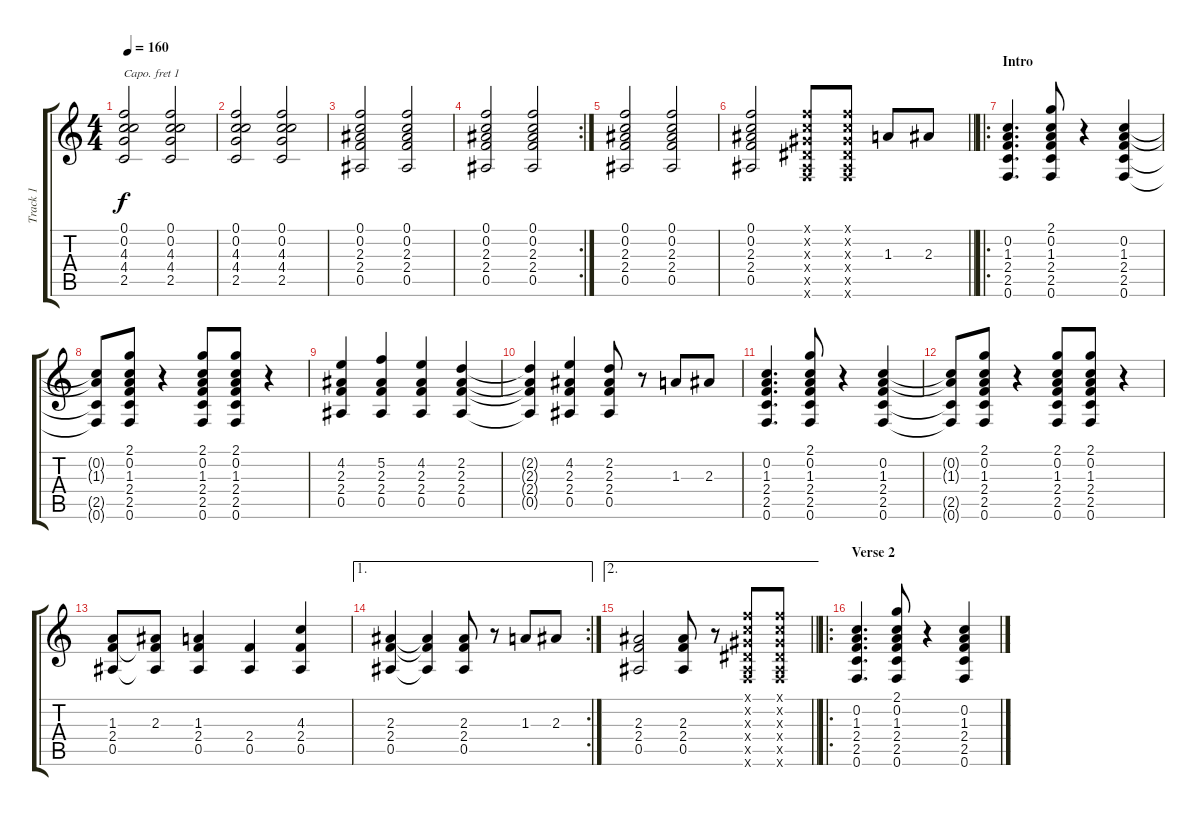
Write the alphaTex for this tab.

\track ("Track 1" "Track 1") {instrument acousticguitarsteel}
\staff {score tabs}
\capo 1
\tuning (E4 B3 G3 D3 A2 E2) {hide}
\ts (4 4)
\tempo 160
\clef g2
\ks c
(0.1 0.2 4.3 4.4 2.5).2{dy f} (0.1 0.2 4.3 4.4 2.5).2 |
(0.1 0.2 4.3 4.4 2.5).2 (0.1 0.2 4.3 4.4 2.5).2 |
(0.1 0.2 2.3 2.4 0.5).2 (0.1 0.2 2.3 2.4 0.5).2 |
\rc 2
(0.1 0.2 2.3 2.4 0.5).2 (0.1 0.2 2.3 2.4 0.5).2 |
(0.1 0.2 2.3 2.4 0.5).2 (0.1 0.2 2.3 2.4 0.5).2 |
\barLineRight lightlight
(0.1 0.2 2.3 2.4 0.5).2 (0.1{x} 0.2{x} 0.3{x} 0.4{x} 0.5{x} 0.6{x}).8 (0.1{x} 0.2{x} 0.3{x} 0.4{x} 0.5{x} 0.6{x}).8 1.3.8 2.3.8 |
\ro
\section ("" "Intro")
(0.2 1.3 2.4 2.5 0.6).4{d} (2.1 0.2 1.3 2.4 2.5 0.6).8 r.4 (0.2 1.3 2.4 2.5 0.6).4 |
(0.2{t} 1.3{t} 2.5{t} 0.6{t}).8 (2.1 0.2 1.3 2.4 2.5 0.6).8 r.4 (2.1 0.2 1.3 2.4 2.5 0.6).8 (2.1 0.2 1.3 2.4 2.5 0.6).8 r.4 |
(4.2 2.3 2.4 0.5).4 (5.2 2.3 2.4 0.5).4 (4.2 2.3 2.4 0.5).4 (2.2 2.3 2.4 0.5).4 |
(2.2{t} 2.3{t} 2.4{t} 0.5{t}).4 (4.2 2.3 2.4 0.5).4 (2.2 2.3 2.4 0.5).8 r.8 1.3.8 2.3.8 |
(0.2 1.3 2.4 2.5 0.6).4{d} (2.1 0.2 1.3 2.4 2.5 0.6).8 r.4 (0.2 1.3 2.4 2.5 0.6).4 |
(0.2{t} 1.3{t} 2.5{t} 0.6{t}).8 (2.1 0.2 1.3 2.4 2.5 0.6).8 r.4 (2.1 0.2 1.3 2.4 2.5 0.6).8 (2.1 0.2 1.3 2.4 2.5 0.6).8 r.4 |
(1.3 2.4 0.5).8 (2.3 2.4{t} 0.5{t}).8 (1.3 2.4 0.5).4 (2.4 0.5).4 (4.3 2.4 0.5).4 |
\ae 1
\rc 2
(2.3 2.4 0.5).4 (2.3{t} 2.4{t} 0.5{t}).4 (2.3 2.4 0.5).8 r.8 1.3.8 2.3.8 |
\ae 2
\barLineRight lightlight
(2.3 2.4 0.5).2 (2.3 2.4 0.5).8 r.8 (0.1{x} 0.2{x} 0.3{x} 0.4{x} 0.5{x} 0.6{x}).8 (0.1{x} 0.2{x} 0.3{x} 0.4{x} 0.5{x} 0.6{x}).8 |
\ro
\section ("" "Verse 2")
(0.2 1.3 2.4 2.5 0.6).4{d} (2.1 0.2 1.3 2.4 2.5 0.6).8 r.4 (0.2 1.3 2.4 2.5 0.6).4
